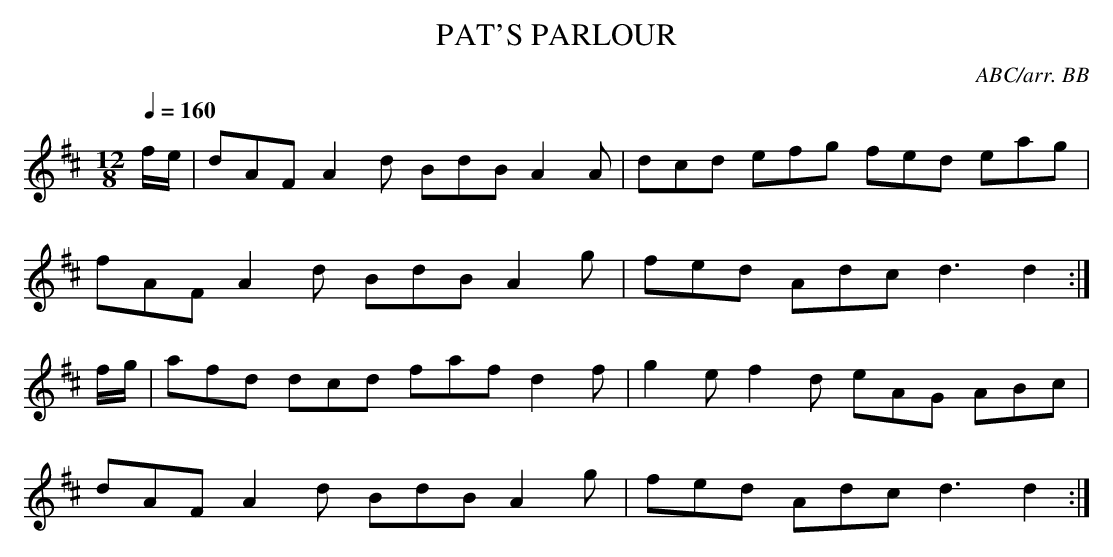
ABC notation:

X:1
T:PAT'S PARLOUR
C:ABC/arr. BB
L:1/8
M:12/8
Q:1/4=160
K:D
f/e/|dAF A2d BdB A2A|dcd efg fed eag|
fAF A2d BdB A2g|fed Adc d3 d2:|
f/g/|afd dcd faf d2f|g2e f2d eAG ABc|
dAF A2d BdB A2g|fed Adc d3 d2:|
